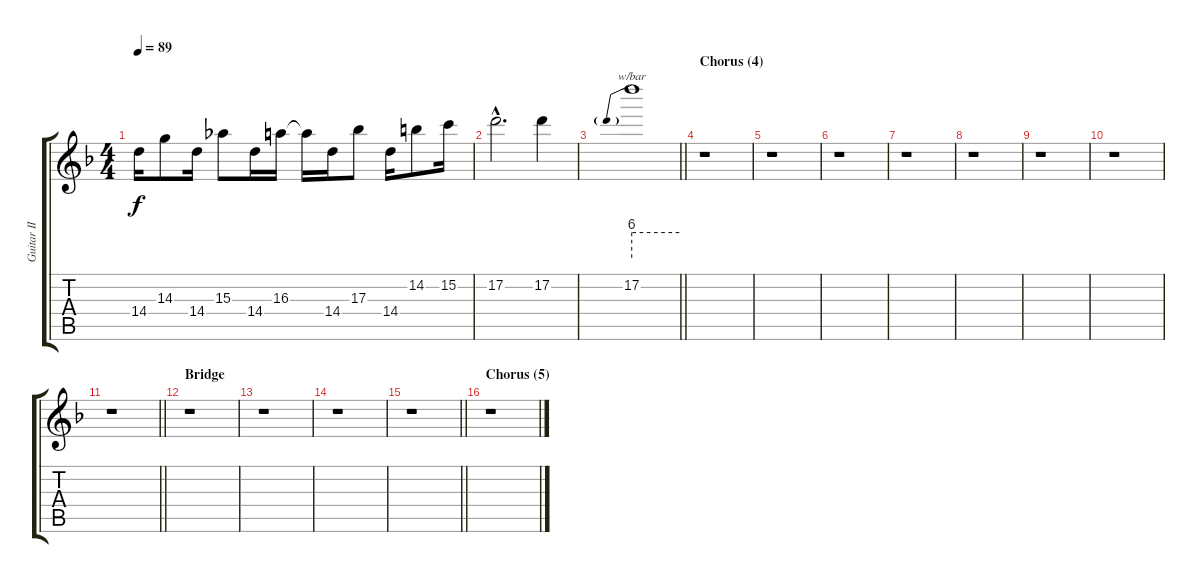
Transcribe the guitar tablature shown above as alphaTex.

\track ("Guitar II" "Guitar II") {instrument distortionguitar}
\staff {score tabs}
\tuning (D4 A3 F3 C3 G2 D2) {hide}
\ts (4 4)
\tempo 89
\clef g2
\ks dminor
14.4.16{dy f} 14.3.8 14.4.16 15.3.8 14.4.16 16.3.16 16.3{t}.16 14.4.16 17.3.8 14.4.16 14.2.8 15.2.16 |
17.2{hac}.2{d} 17.2.4 |
\barLineRight lightlight
17.2.1{tbe (predive default 0 24 60 24)} |
\section ("" "Chorus (4)")
r.1 |
r.1 |
r.1 |
r.1 |
r.1 |
r.1 |
r.1 |
\barLineRight lightlight
r.1 |
\section ("" "Bridge")
r.1 |
r.1 |
r.1 |
\barLineRight lightlight
r.1 |
\section ("" "Chorus (5)")
r.1
